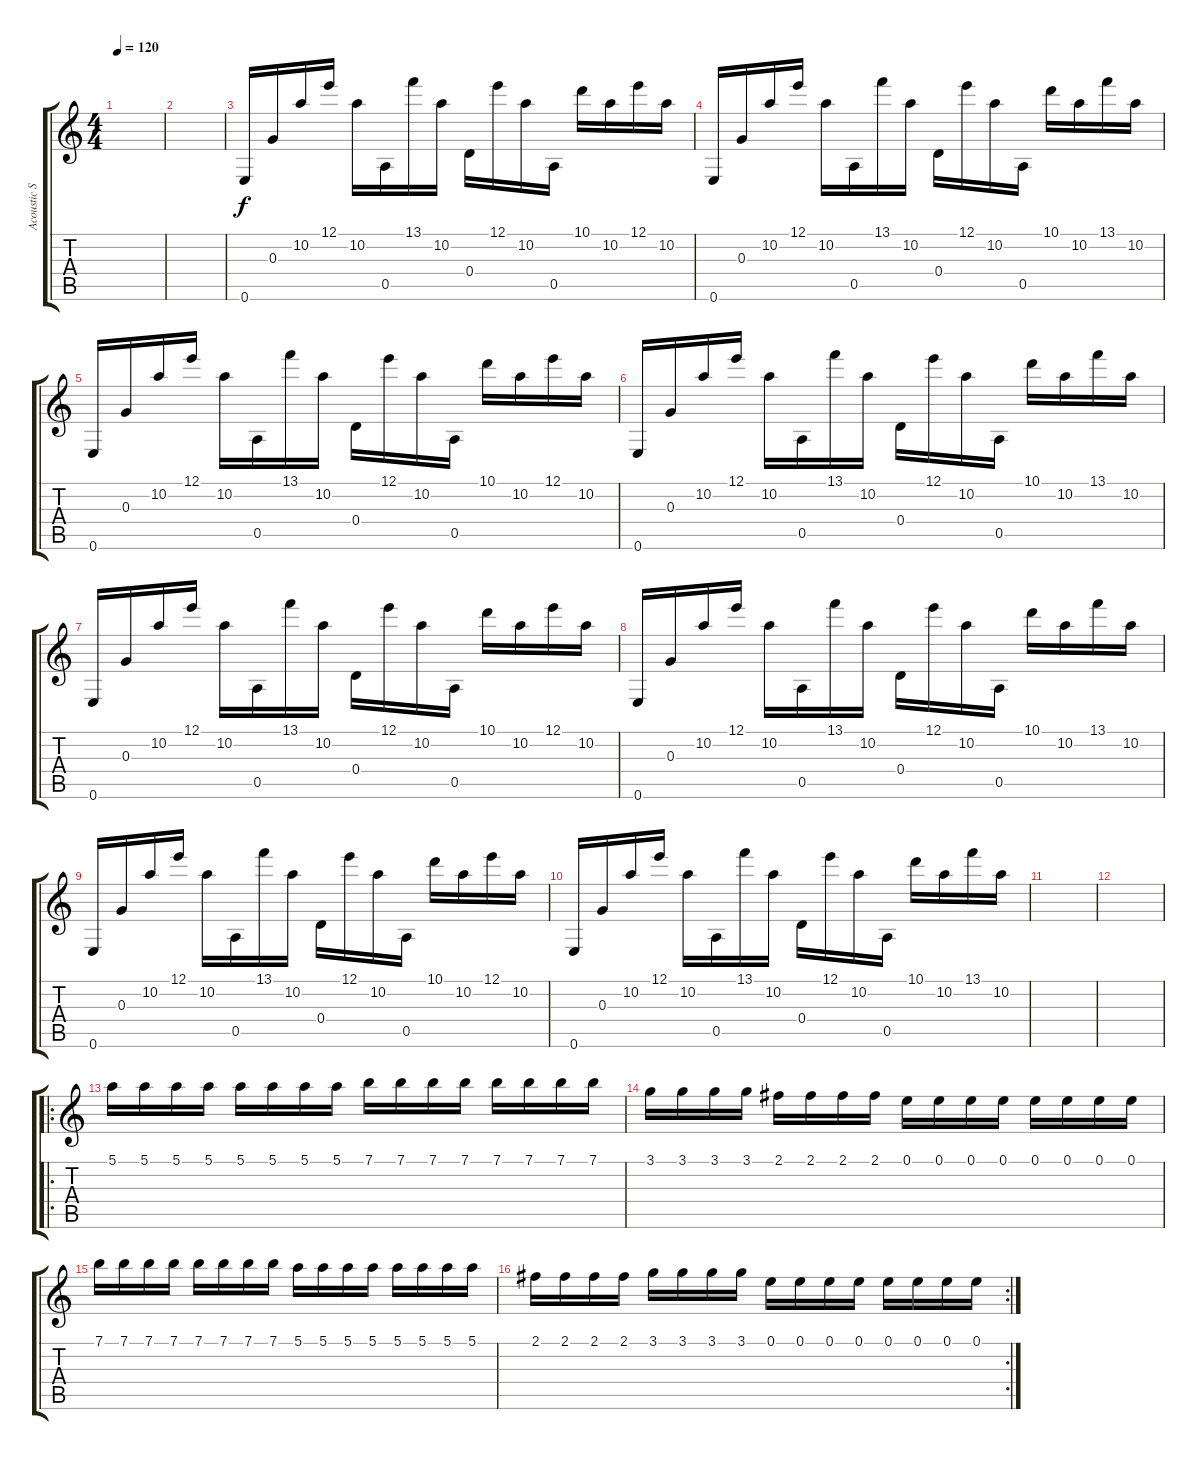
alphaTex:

\track ("Acoustic Solo" "Acoustic S") {instrument acousticguitarsteel}
\staff {score tabs}
\tuning (E4 B3 G3 D3 A2 E2) {hide}
\ts (4 4)
\tempo 120
\clef g2
\ks c
|
|
0.6.16{balance 0} 0.3.16 10.2.16{balance 1} 12.1.16 10.2.16{balance 2} 0.5.16 13.1.16{balance 3} 10.2.16 0.4.16{balance 4} 12.1.16 10.2.16{balance 5} 0.5.16 10.1.16{balance 6} 10.2.16 12.1.16{balance 7} 10.2.16 |
0.6.16{balance 8} 0.3.16 10.2.16{balance 9} 12.1.16 10.2.16{balance 10} 0.5.16 13.1.16{balance 11} 10.2.16 0.4.16{balance 12} 12.1.16 10.2.16{balance 13} 0.5.16 10.1.16{balance 14} 10.2.16 13.1.16{balance 15} 10.2.16 |
0.6.16{balance 16} 0.3.16 10.2.16{balance 15} 12.1.16 10.2.16{balance 14} 0.5.16 13.1.16{balance 13} 10.2.16 0.4.16{balance 12} 12.1.16 10.2.16{balance 11} 0.5.16 10.1.16{balance 10} 10.2.16 12.1.16{balance 9} 10.2.16 |
0.6.16{balance 8} 0.3.16 10.2.16{balance 7} 12.1.16 10.2.16{balance 6} 0.5.16 13.1.16{balance 5} 10.2.16 0.4.16{balance 4} 12.1.16 10.2.16{balance 3} 0.5.16 10.1.16{balance 2} 10.2.16 13.1.16{balance 1} 10.2.16 |
0.6.16{balance 0} 0.3.16 10.2.16{balance 1} 12.1.16 10.2.16{balance 2} 0.5.16 13.1.16{balance 3} 10.2.16 0.4.16{balance 4} 12.1.16 10.2.16{balance 5} 0.5.16 10.1.16{balance 6} 10.2.16 12.1.16{balance 7} 10.2.16 |
0.6.16{balance 8} 0.3.16 10.2.16{balance 9} 12.1.16 10.2.16{balance 10} 0.5.16 13.1.16{balance 11} 10.2.16 0.4.16{balance 12} 12.1.16 10.2.16{balance 13} 0.5.16 10.1.16{balance 14} 10.2.16 13.1.16{balance 15} 10.2.16 |
0.6.16{balance 16} 0.3.16 10.2.16{balance 15} 12.1.16 10.2.16{balance 14} 0.5.16 13.1.16{balance 13} 10.2.16 0.4.16{balance 12} 12.1.16 10.2.16{balance 11} 0.5.16 10.1.16{balance 10} 10.2.16 12.1.16{balance 9} 10.2.16 |
0.6.16{balance 8} 0.3.16 10.2.16{balance 7} 12.1.16 10.2.16{balance 6} 0.5.16 13.1.16{balance 5} 10.2.16 0.4.16{balance 4} 12.1.16 10.2.16{balance 3} 0.5.16 10.1.16{balance 2} 10.2.16 13.1.16{balance 1} 10.2.16 |
|
|
\ro
5.1.16{balance 8} 5.1.16 5.1.16 5.1.16 5.1.16 5.1.16 5.1.16 5.1.16 7.1.16 7.1.16 7.1.16 7.1.16 7.1.16 7.1.16 7.1.16 7.1.16 |
3.1.16 3.1.16 3.1.16 3.1.16 2.1.16 2.1.16 2.1.16 2.1.16 0.1.16 0.1.16 0.1.16 0.1.16 0.1.16 0.1.16 0.1.16 0.1.16 |
7.1.16 7.1.16 7.1.16 7.1.16 7.1.16 7.1.16 7.1.16 7.1.16 5.1.16 5.1.16 5.1.16 5.1.16 5.1.16 5.1.16 5.1.16 5.1.16 |
\rc 2
2.1.16 2.1.16 2.1.16 2.1.16 3.1.16 3.1.16 3.1.16 3.1.16 0.1.16 0.1.16 0.1.16 0.1.16 0.1.16 0.1.16 0.1.16 0.1.16
